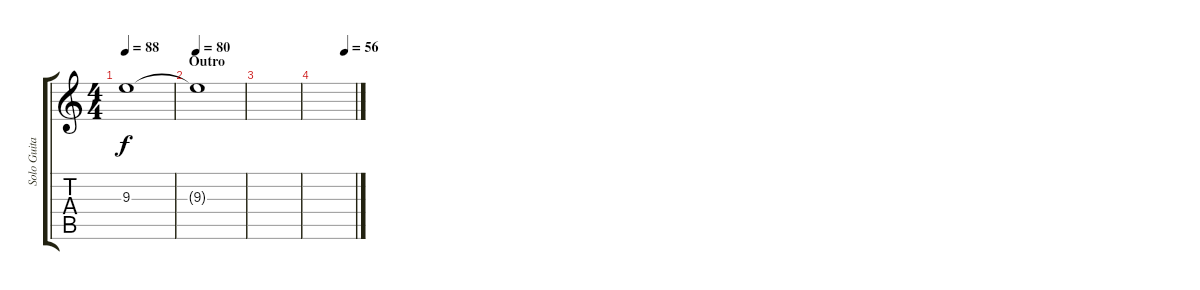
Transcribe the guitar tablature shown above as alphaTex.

\track ("Solo Guitar" "Solo Guita") {instrument overdrivenguitar}
\staff {score tabs}
\tuning (E4 B3 G3 D3 A2 E2) {hide}
\ts (4 4)
\tempo 88
\clef g2
\ks c
9.3{t}.1{dy f} |
\section ("" "Outro")
\tempo 80
9.3{t}.1 |
|
\tempo (56 0.75)
